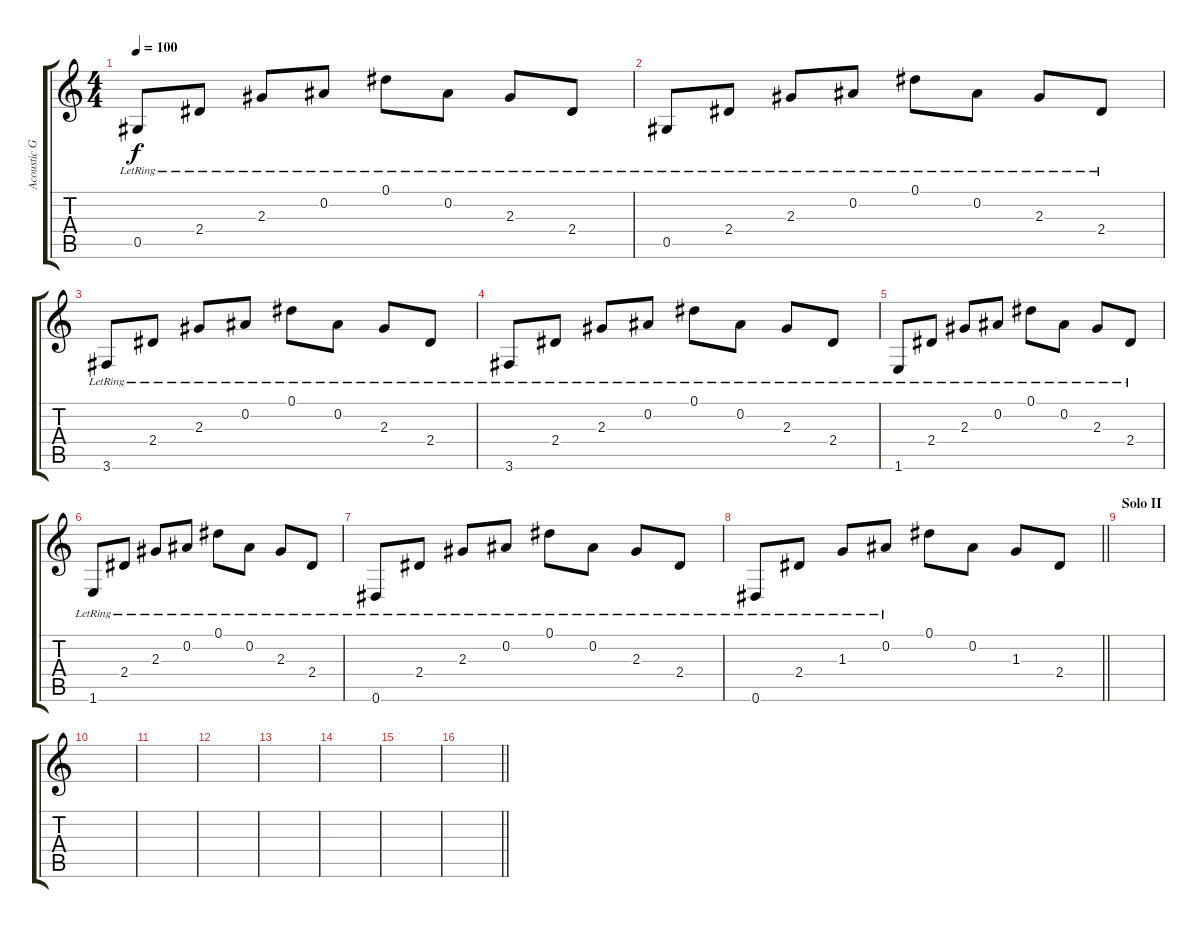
\track ("Acoustic Guitar" "Acoustic G") {instrument acousticguitarsteel}
\staff {score tabs}
\tuning (Eb4 Bb3 Gb3 Db3 Ab2 Eb2) {hide}
\ts (4 4)
\tempo 100
\clef g2
\ks c
0.5{lr}.8{dy f} 2.4{lr}.8 2.3{lr}.8 0.2{lr}.8 0.1{lr}.8 0.2{lr}.8 2.3{lr}.8 2.4{lr}.8 |
0.5{lr}.8 2.4{lr}.8 2.3{lr}.8 0.2{lr}.8 0.1{lr}.8 0.2{lr}.8 2.3{lr}.8 2.4{lr}.8 |
3.6{lr}.8 2.4{lr}.8 2.3{lr}.8 0.2{lr}.8 0.1{lr}.8 0.2{lr}.8 2.3{lr}.8 2.4{lr}.8 |
3.6{lr}.8 2.4{lr}.8 2.3{lr}.8 0.2{lr}.8 0.1{lr}.8 0.2{lr}.8 2.3{lr}.8 2.4{lr}.8 |
1.6{lr}.8 2.4{lr}.8 2.3{lr}.8 0.2{lr}.8 0.1{lr}.8 0.2{lr}.8 2.3{lr}.8 2.4{lr}.8 |
1.6{lr}.8 2.4{lr}.8 2.3{lr}.8 0.2{lr}.8 0.1{lr}.8 0.2{lr}.8 2.3{lr}.8 2.4{lr}.8 |
0.6{lr}.8 2.4{lr}.8 2.3{lr}.8 0.2{lr}.8 0.1{lr}.8 0.2{lr}.8 2.3{lr}.8 2.4{lr}.8 |
\barLineRight lightlight
0.6{lr}.8 2.4{lr}.8 1.3{lr}.8 0.2{lr}.8 0.1.8 0.2.8 1.3.8 2.4.8 |
\section ("" "Solo II")
|
|
|
|
|
|
|
\barLineRight lightlight
